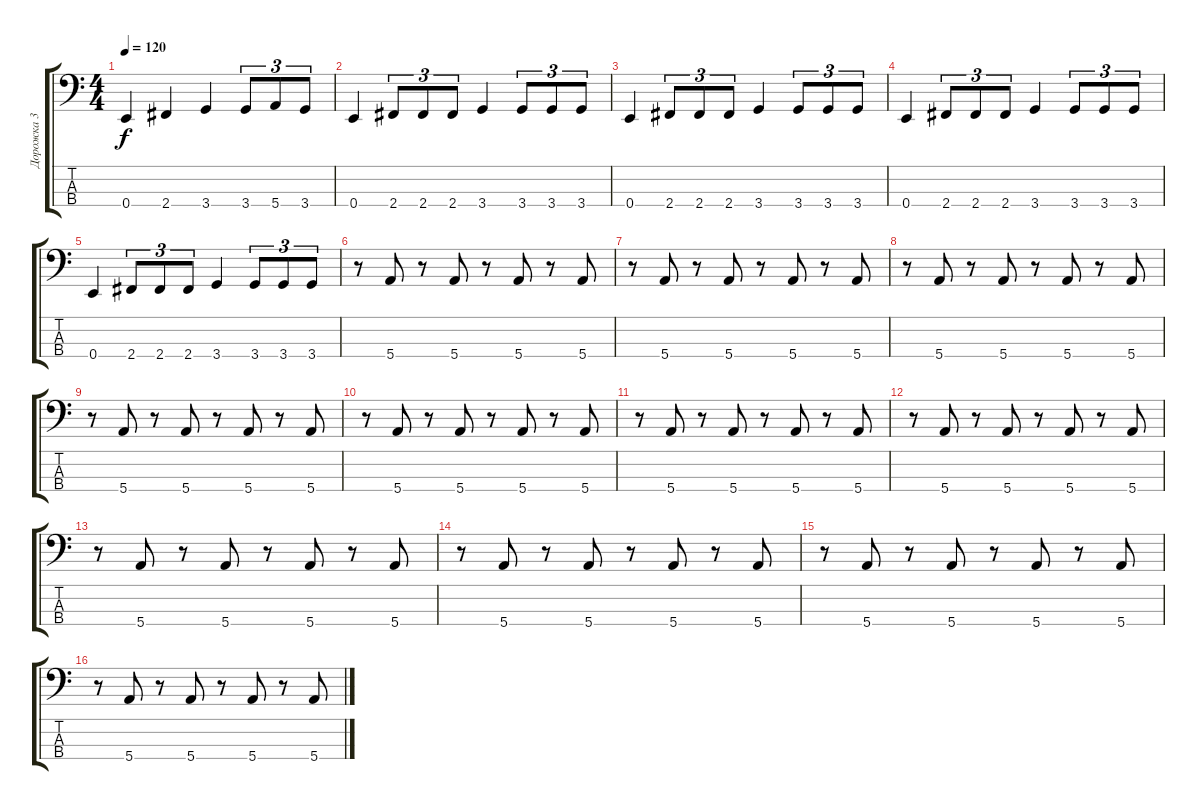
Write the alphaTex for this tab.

\track ("Дорожка 3" "Дорожка 3") {instrument electricbassfinger}
\staff {score tabs}
\tuning (G2 D2 A1 E1) {hide}
\ts (4 4)
\tempo 120
\clef f4
\ks c
0.4.4{dy f} 2.4.4 3.4.4 3.4.8{tu (3 2)} 5.4.8{tu (3 2)} 3.4.8{tu (3 2)} |
0.4.4 2.4.8{tu (3 2)} 2.4.8{tu (3 2)} 2.4.8{tu (3 2)} 3.4.4 3.4.8{tu (3 2)} 3.4.8{tu (3 2)} 3.4.8{tu (3 2)} |
0.4.4 2.4.8{tu (3 2)} 2.4.8{tu (3 2)} 2.4.8{tu (3 2)} 3.4.4 3.4.8{tu (3 2)} 3.4.8{tu (3 2)} 3.4.8{tu (3 2)} |
0.4.4 2.4.8{tu (3 2)} 2.4.8{tu (3 2)} 2.4.8{tu (3 2)} 3.4.4 3.4.8{tu (3 2)} 3.4.8{tu (3 2)} 3.4.8{tu (3 2)} |
0.4.4 2.4.8{tu (3 2)} 2.4.8{tu (3 2)} 2.4.8{tu (3 2)} 3.4.4 3.4.8{tu (3 2)} 3.4.8{tu (3 2)} 3.4.8{tu (3 2)} |
r.8 5.4.8 r.8 5.4.8 r.8 5.4.8 r.8 5.4.8 |
r.8 5.4.8 r.8 5.4.8 r.8 5.4.8 r.8 5.4.8 |
r.8 5.4.8 r.8 5.4.8 r.8 5.4.8 r.8 5.4.8 |
r.8 5.4.8 r.8 5.4.8 r.8 5.4.8 r.8 5.4.8 |
r.8 5.4.8 r.8 5.4.8 r.8 5.4.8 r.8 5.4.8 |
r.8 5.4.8 r.8 5.4.8 r.8 5.4.8 r.8 5.4.8 |
r.8 5.4.8 r.8 5.4.8 r.8 5.4.8 r.8 5.4.8 |
r.8 5.4.8 r.8 5.4.8 r.8 5.4.8 r.8 5.4.8 |
r.8 5.4.8 r.8 5.4.8 r.8 5.4.8 r.8 5.4.8 |
r.8 5.4.8 r.8 5.4.8 r.8 5.4.8 r.8 5.4.8 |
r.8 5.4.8 r.8 5.4.8 r.8 5.4.8 r.8 5.4.8
